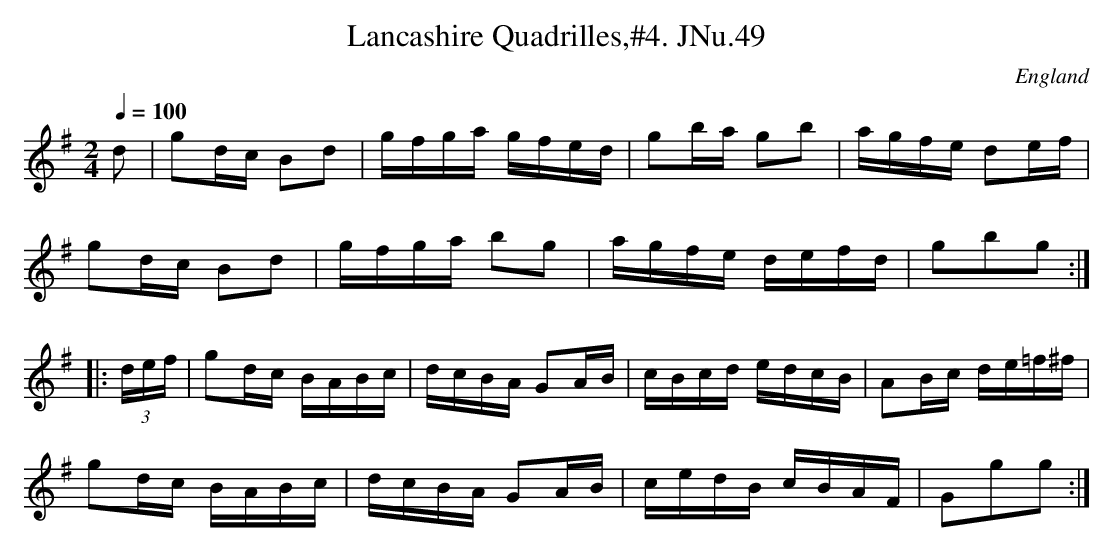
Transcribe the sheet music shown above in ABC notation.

X:1
T:Lancashire Quadrilles,#4. JNu.49
L:1/16
M:2/4
O:England
Q:1/4=100
K:G
d2|g2dc B2d2|gfga gfed|g2ba g2b2|agfe d2ef|!
g2dc B2d2|gfga b2g2|agfe defd|g2b2g2:|!
|:(3def|g2dc BABc|dcBA G2AB|cBcd edcB|A2Bc de=f^f|!
g2dc BABc|dcBA G2AB|cedB cBAF|G2g2g2:|
